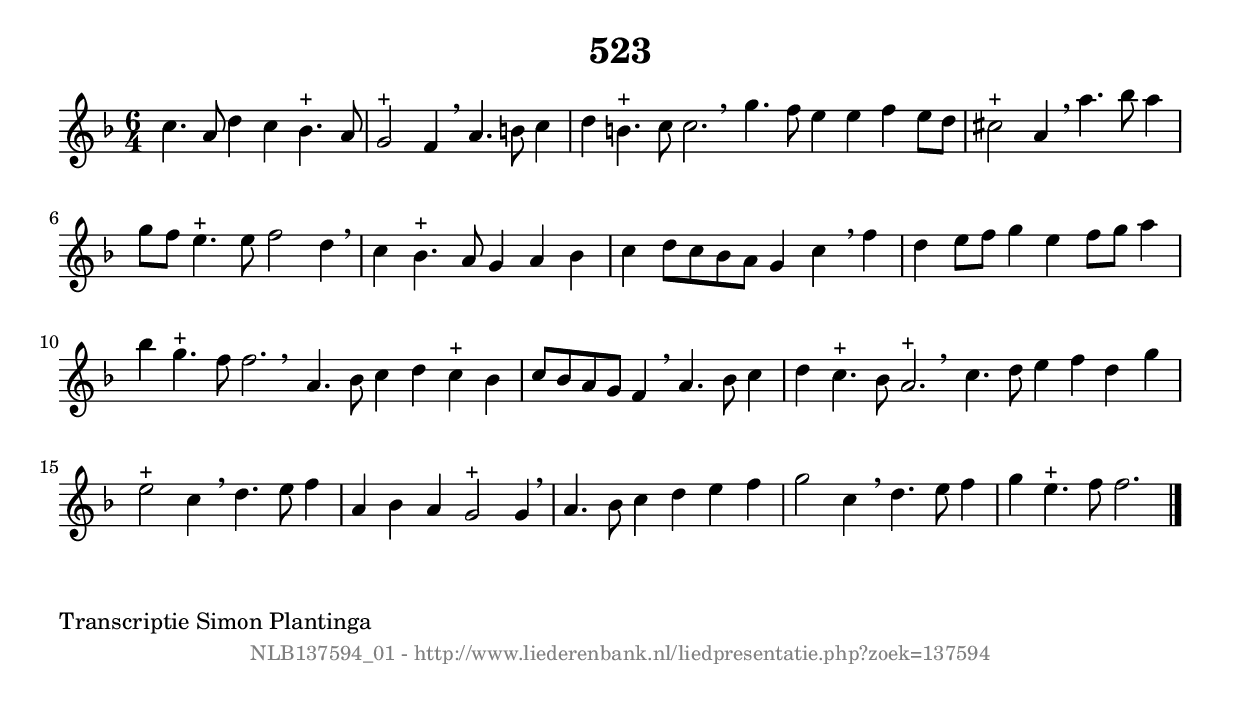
%
% produced by wce2krn 1.64 (7 June 2014)
%
\version"2.16"
#(append! paper-alist '(("long" . (cons (* 210 mm) (* 2000 mm)))))
#(set-default-paper-size "long")
sb = {\breathe}
mBreak = {\breathe }
bBreak = {\breathe }
x = {\once\override NoteHead #'style = #'cross }
gl=\glissando
itime={\override Staff.TimeSignature #'stencil = ##f }
ficta = {\once\set suggestAccidentals = ##t}
fine = {\once\override Score.RehearsalMark #'self-alignment-X = #1 \mark \markup {\italic{Fine}}}
dc = {\once\override Score.RehearsalMark #'self-alignment-X = #1 \mark \markup {\italic{D.C.}}}
dcf = {\once\override Score.RehearsalMark #'self-alignment-X = #1 \mark \markup {\italic{D.C. al Fine}}}
dcc = {\once\override Score.RehearsalMark #'self-alignment-X = #1 \mark \markup {\italic{D.C. al Coda}}}
ds = {\once\override Score.RehearsalMark #'self-alignment-X = #1 \mark \markup {\italic{D.S.}}}
dsf = {\once\override Score.RehearsalMark #'self-alignment-X = #1 \mark \markup {\italic{D.S. al Fine}}}
dsc = {\once\override Score.RehearsalMark #'self-alignment-X = #1 \mark \markup {\italic{D.S. al Coda}}}
pv = {\set Score.repeatCommands = #'((volta "1"))}
sv = {\set Score.repeatCommands = #'((volta "2"))}
tv = {\set Score.repeatCommands = #'((volta "3"))}
qv = {\set Score.repeatCommands = #'((volta "4"))}
xv = {\set Score.repeatCommands = #'((volta #f))}
\header{ tagline = ""
title = "523"
}
\score {{
\key f \major
\relative g'
{
\set melismaBusyProperties = #'()
\time 6/4
\tempo 4=120
\override Score.MetronomeMark #'transparent = ##t
\override Score.RehearsalMark #'break-visibility = #(vector #t #t #f)
c4. a8 d4 c4 bes4.^"+" a8 | g2^"+" f4 \sb a4. b8 c4 | d4 b4.^"+" c8 c2. \bar ":|:" \bBreak
g'4. f8 e4 e4 f4 e8 d8 | cis2^"+" a4 \sb a'4. bes8 a4 | g8 f8 e4.^"+" e8 f2 d4 | \mBreak \bar "|"
c4 bes4.^"+" a8 g4 a4 bes4 | c4 d8 c8 bes8 a8 g4 c4 \sb f4 | d4 e8 f8 g4 e4 f8 g8 a4 | bes4 g4.^"+" f8 f2. \bar ":|:" \bBreak
a,4. bes8 c4 d4 c4^"+" bes4 | c8 bes8 a8 g8 f4 \sb a4. bes8 c4 | d4 c4.^"+" bes8 a2.^"+" \bar ":|:" \bBreak
c4. d8 e4 f4 d4 g4 | e2^"+" c4 \sb d4. e8 f4 | a,4 bes4 a4 g2^"+" g4 | \mBreak \bar "|"
a4. bes8 c4 d4 e4 f4 | g2 c,4 \sb d4. e8 f4 | g4 e4.^"+" f8 f2. \bar "|."
 }}
 \midi { }
 \layout {
            indent = 0.0\cm
}
}
\markup { \wordwrap-string #" 
Transcriptie Simon Plantinga
"}
\markup { \vspace #0 } \markup { \with-color #grey \fill-line { \center-column { \smaller "NLB137594_01 - http://www.liederenbank.nl/liedpresentatie.php?zoek=137594" } } }
